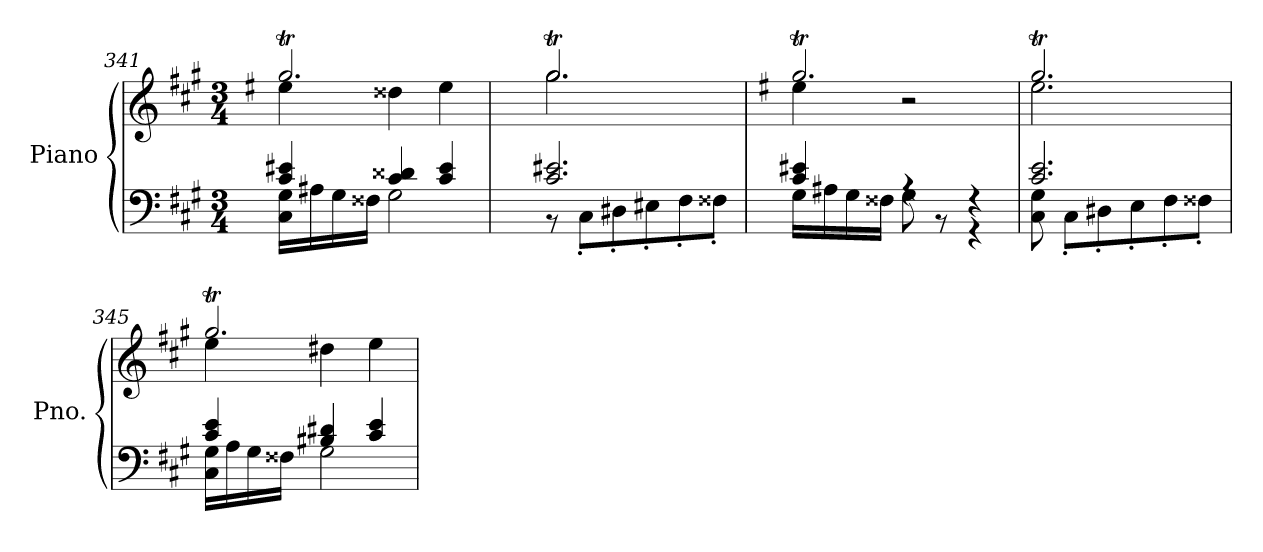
**kern	**kern
*part1	*part1
*staff2	*staff1
*I"Piano	*
*I'Pno.	*
*clefF4	*clefG2
*k[f#c#g#]	*k[f#c#g#]
*M3/4	*M3/4
=341	=341
*^	*^
*	*	*	*^
4c#/ 4e#X/	16C#\ 16G#\LL	2.gg#t/	4ee#X\	2.aa#X/yy
.	16A#X\	.	.	.
.	16G#\	.	.	.
.	16F##X\JJ	.	.	.
4c#/ 4d##X/	2G#\	.	4dd##X\	.
4c#/ 4e#/	.	.	4ee#\	.
=342	=342	=342	=342	=342
2.c#/ 2.e#X/	8r	2.gg#t/	2.gg#\	2.aa#X/yy
.	8C#'\L	.	.	.
.	8D#X'\	.	.	.
.	8E#X'\	.	.	.
.	8F#'\	.	.	.
.	8F##X'\J	.	.	.
=343	=343	=343	=343	=343
4c#/ 4e#X/	16G#\LL	2.gg#t/	4ee#X\	2.aa#X/yy
.	16A#X\	.	.	.
.	16G#\	.	.	.
.	16F##X\JJ	.	.	.
4rA	8G#\	.	2r	.
.	8r	.	.	.
4rF	4r	.	.	.
*	*	*	*v	*v
=344	=344	=344	=344
2.c#/ 2.e/	8C#\ 8G#\	2.gg#t/	2.ee\
.	8C#'\L	.	.
.	8D#X'\	.	.
.	8E'\	.	.
.	8F#'\	.	.
.	8F##X'\J	.	.
!!LO:LB:g=z	!!
=345	=345	=345	=345
4c#/ 4e/	16C#\ 16G#\LL	2.gg#t/	4ee\
.	16A\	.	.
.	16G#\	.	.
.	16F##X\JJ	.	.
4B#X/ 4d#X/	2G#\	.	4dd#X\
4c#/ 4e/	.	.	4ee\
*v	*v	*	*
*	*v	*v
=	=
*-	*-
